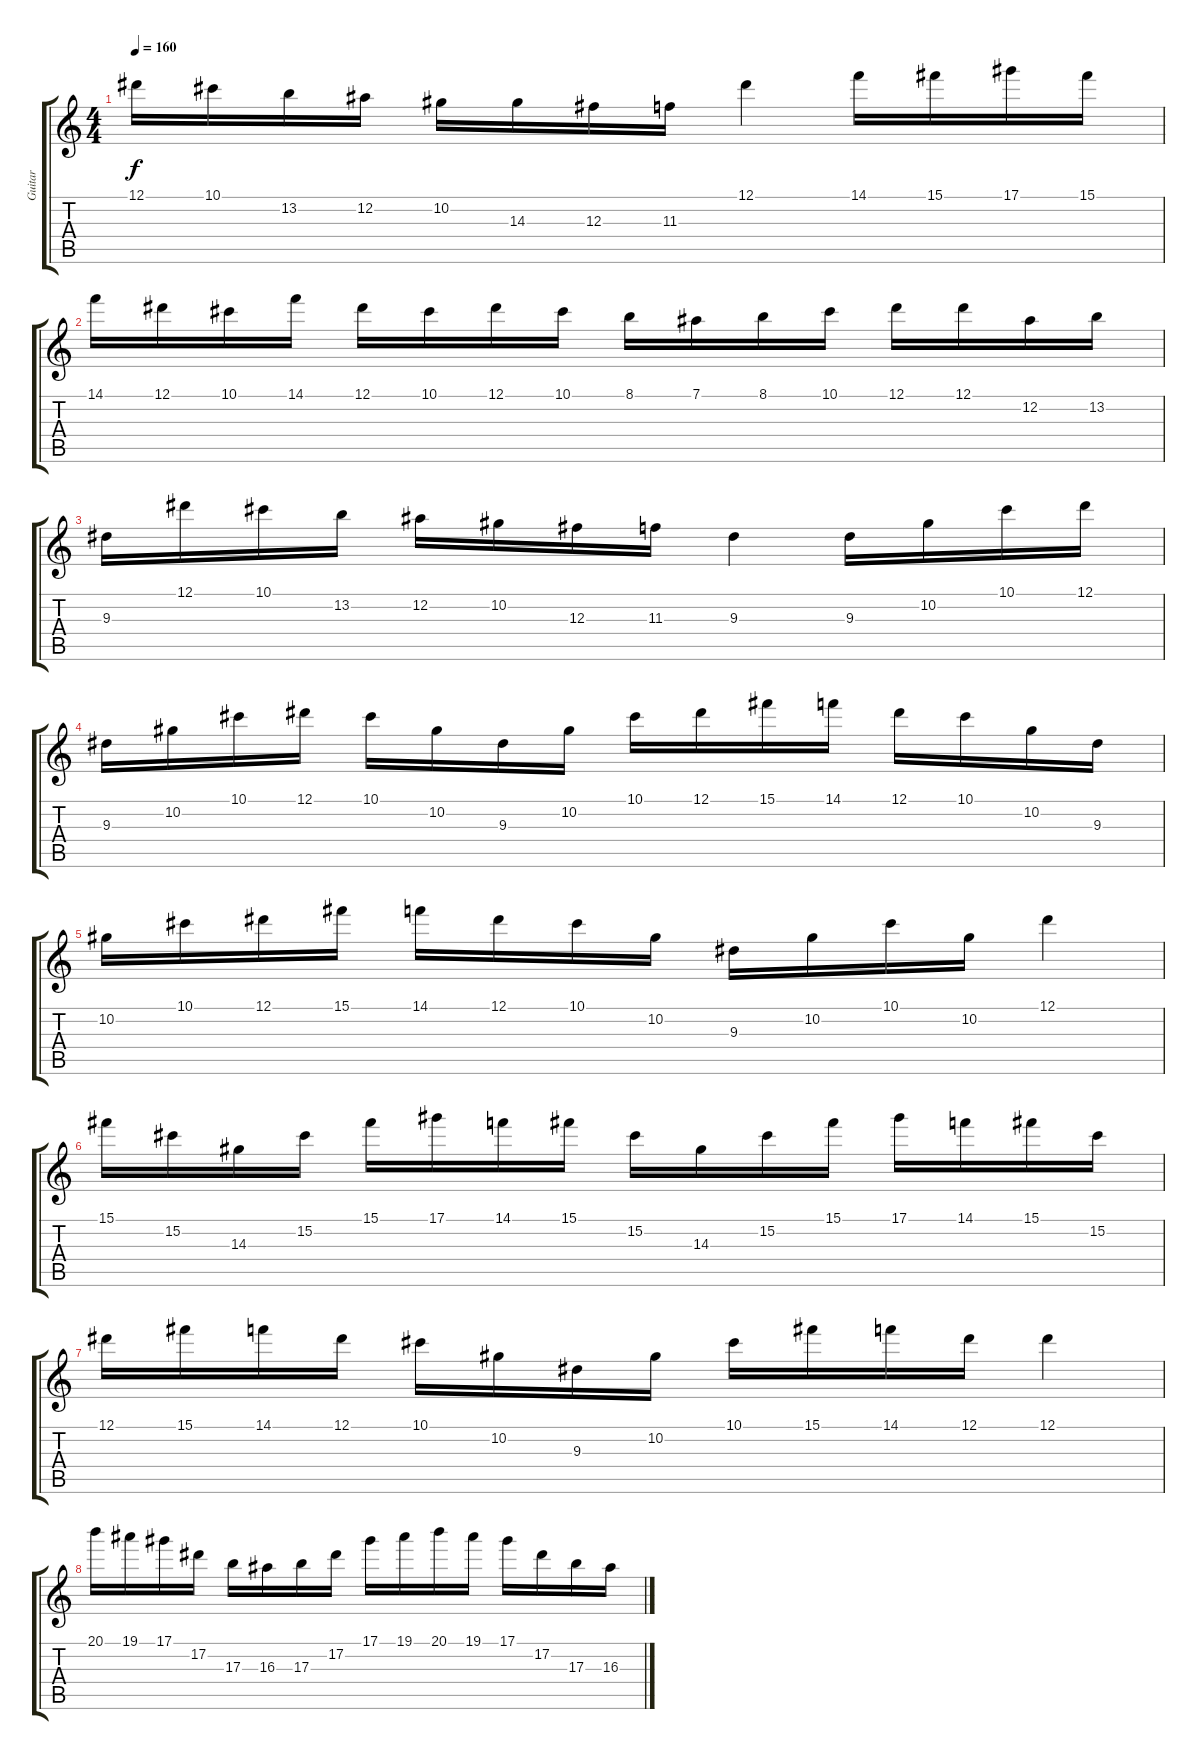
\track ("Guitar" "Guitar") {instrument distortionguitar}
\staff {score tabs}
\tuning (Eb4 Bb3 Gb3 Db3 Ab2 Eb2) {hide}
\ts (4 4)
\tempo 160
\clef g2
\ks c
12.1.16{dy f} 10.1.16 13.2.16 12.2.16 10.2.16 14.3.16 12.3.16 11.3.16 12.1.4 14.1.16 15.1.16 17.1.16 15.1.16 |
14.1.16 12.1.16 10.1.16 14.1.16 12.1.16 10.1.16 12.1.16 10.1.16 8.1.16 7.1.16 8.1.16 10.1.16 12.1.16 12.1.16 12.2.16 13.2.16 |
9.3.16 12.1.16 10.1.16 13.2.16 12.2.16 10.2.16 12.3.16 11.3.16 9.3.4 9.3.16 10.2.16 10.1.16 12.1.16 |
9.3.16 10.2.16 10.1.16 12.1.16 10.1.16 10.2.16 9.3.16 10.2.16 10.1.16 12.1.16 15.1.16 14.1.16 12.1.16 10.1.16 10.2.16 9.3.16 |
10.2.16 10.1.16 12.1.16 15.1.16 14.1.16 12.1.16 10.1.16 10.2.16 9.3.16 10.2.16 10.1.16 10.2.16 12.1.4 |
15.1.16 15.2.16 14.3.16 15.2.16 15.1.16 17.1.16 14.1.16 15.1.16 15.2.16 14.3.16 15.2.16 15.1.16 17.1.16 14.1.16 15.1.16 15.2.16 |
12.1.16 15.1.16 14.1.16 12.1.16 10.1.16 10.2.16 9.3.16 10.2.16 10.1.16 15.1.16 14.1.16 12.1.16 12.1.4 |
20.1.16 19.1.16 17.1.16 17.2.16 17.3.16 16.3.16 17.3.16 17.2.16 17.1.16 19.1.16 20.1.16 19.1.16 17.1.16 17.2.16 17.3.16 16.3.16
